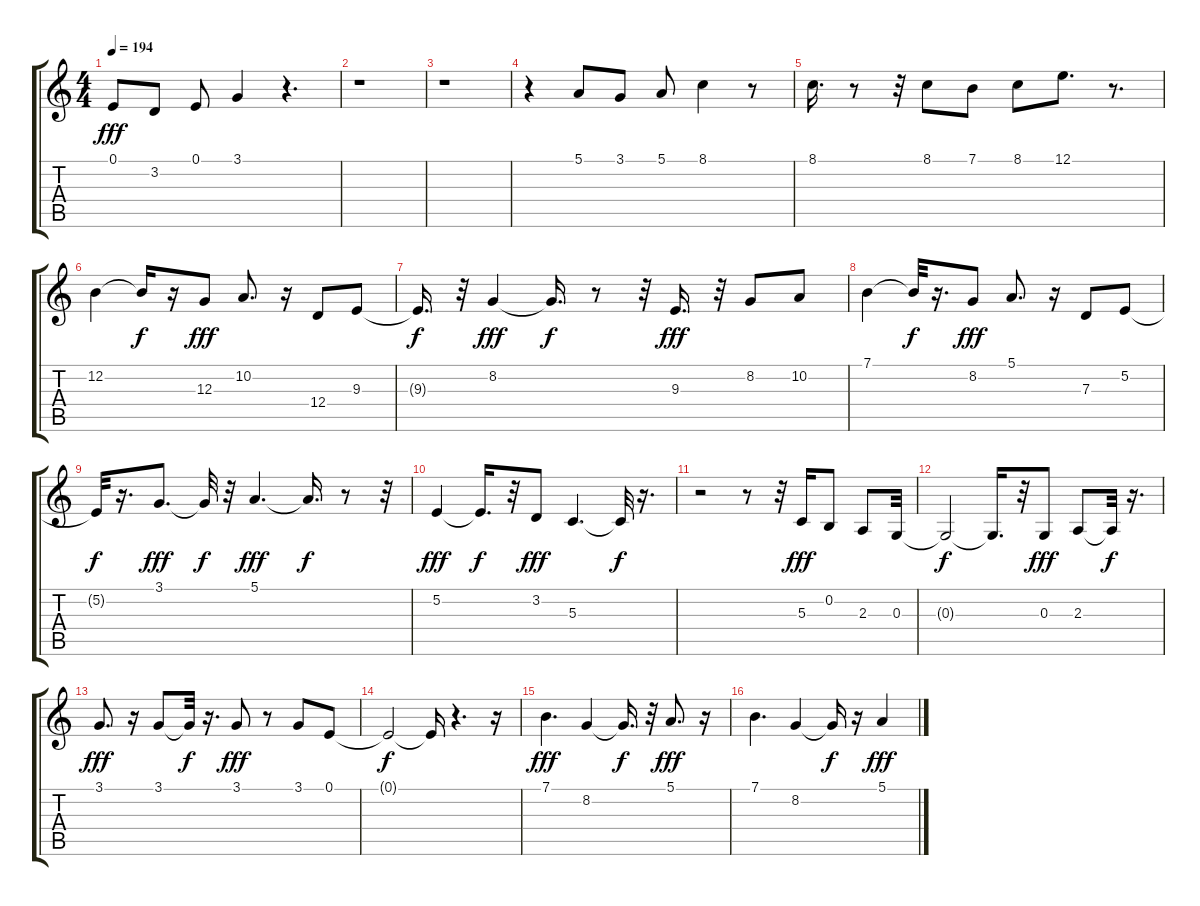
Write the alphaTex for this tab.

\track "" {instrument altosax}
\staff {score tabs}
\tuning (E4 B3 G3 D3 A2 E2) {hide}
\ts (4 4)
\tempo 194
\clef g2
\ks c
0.1.8{dy fff} 3.2.8 0.1.8 3.1.4 r.4{d} |
r.1 |
r.1 |
r.4 5.1.8 3.1.8 5.1.8 8.1.4 r.8 |
8.1.16{d} r.8 r.32 8.1.8 7.1.8 8.1.8 12.1.8{d} r.8{d} |
12.2.4 12.2{t}.16{dy f} r.16 12.3.8{dy fff} 10.2.8{d} r.16 12.4.8 9.3.8 |
9.3{t}.16{d dy f} r.32 8.2.4{dy fff} 8.2{t}.16{d dy f} r.8 r.32 9.3.16{d dy fff} r.32 8.2.8 10.2.8 |
7.1.4 7.1{t}.32{dy f} r.16{d} 8.2.8{dy fff} 5.1.8{d} r.16 7.3.8 5.2.8 |
5.2{t}.32{dy f} r.16{d} 3.1.8{d dy fff} 3.1{t}.32{dy f} r.32 5.1.4{d dy fff} 5.1{t}.16{d dy f} r.8 r.32 |
5.2.4{dy fff} 5.2{t}.16{d dy f} r.32 3.2.8{dy fff} 5.3.4{d} 5.3{t}.32{dy f} r.16{d} |
r.2 r.8 r.32 5.3.16{dy fff} 0.2.8 2.3.8 0.3.32 |
0.3{t}.2{dy f} 0.3{t}.16{d} r.32 0.3.8{dy fff} 2.3.8 2.3{t}.32{dy f} r.16{d} |
3.1.8{d dy fff} r.16 3.1.8 3.1{t}.32{dy f} r.16{d} 3.1.8{dy fff} r.8 3.1.8 0.1.8 |
0.1{t}.2{dy f} 0.1{t}.16 r.4{d} r.16 |
7.1.4{d dy fff} 8.2.4 8.2{t}.16{d dy f} r.32 5.1.8{d dy fff} r.16 |
7.1.4{d} 8.2.4 8.2{t}.16{dy f} r.16 5.1.4{dy fff}
